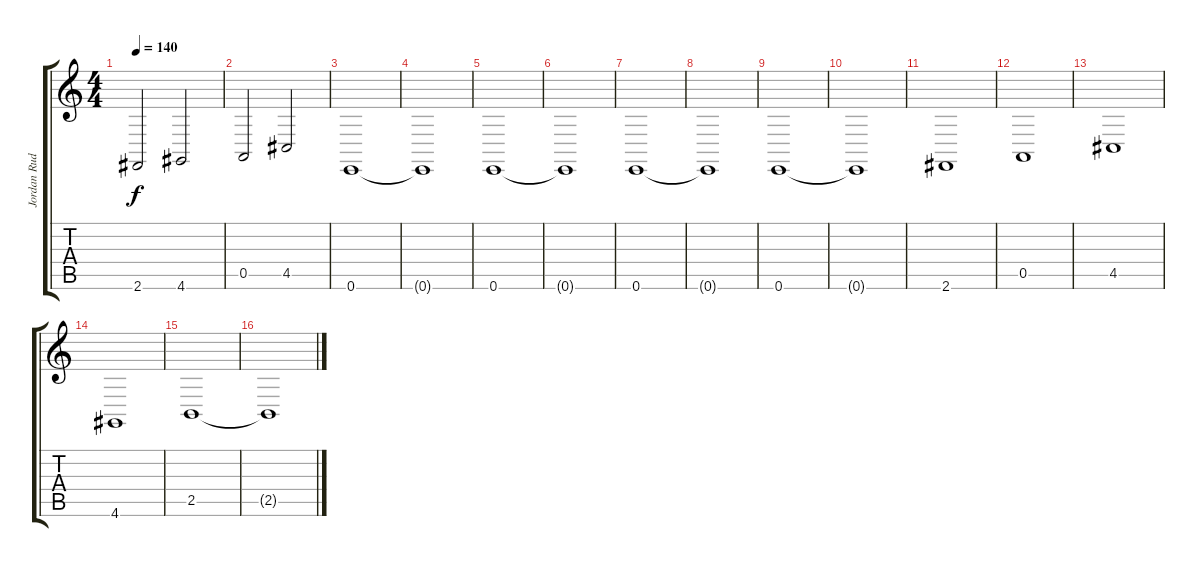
\track ("Jordan Rudess String Ensemble" "Jordan Rud") {instrument stringensemble1}
\staff {score tabs}
\tuning (E4 B3 G3 D3 A2 E2) {hide}
\ts (4 4)
\tempo 140
\clef g2
\ks c
2.6.2{dy f} 4.6.2 |
0.5.2 4.5.2 |
0.6.1 |
0.6{t}.1 |
0.6.1 |
0.6{t}.1 |
0.6.1 |
0.6{t}.1 |
0.6.1 |
0.6{t}.1 |
2.6.1 |
0.5.1 |
4.5.1 |
4.6.1 |
2.5.1 |
2.5{t}.1
